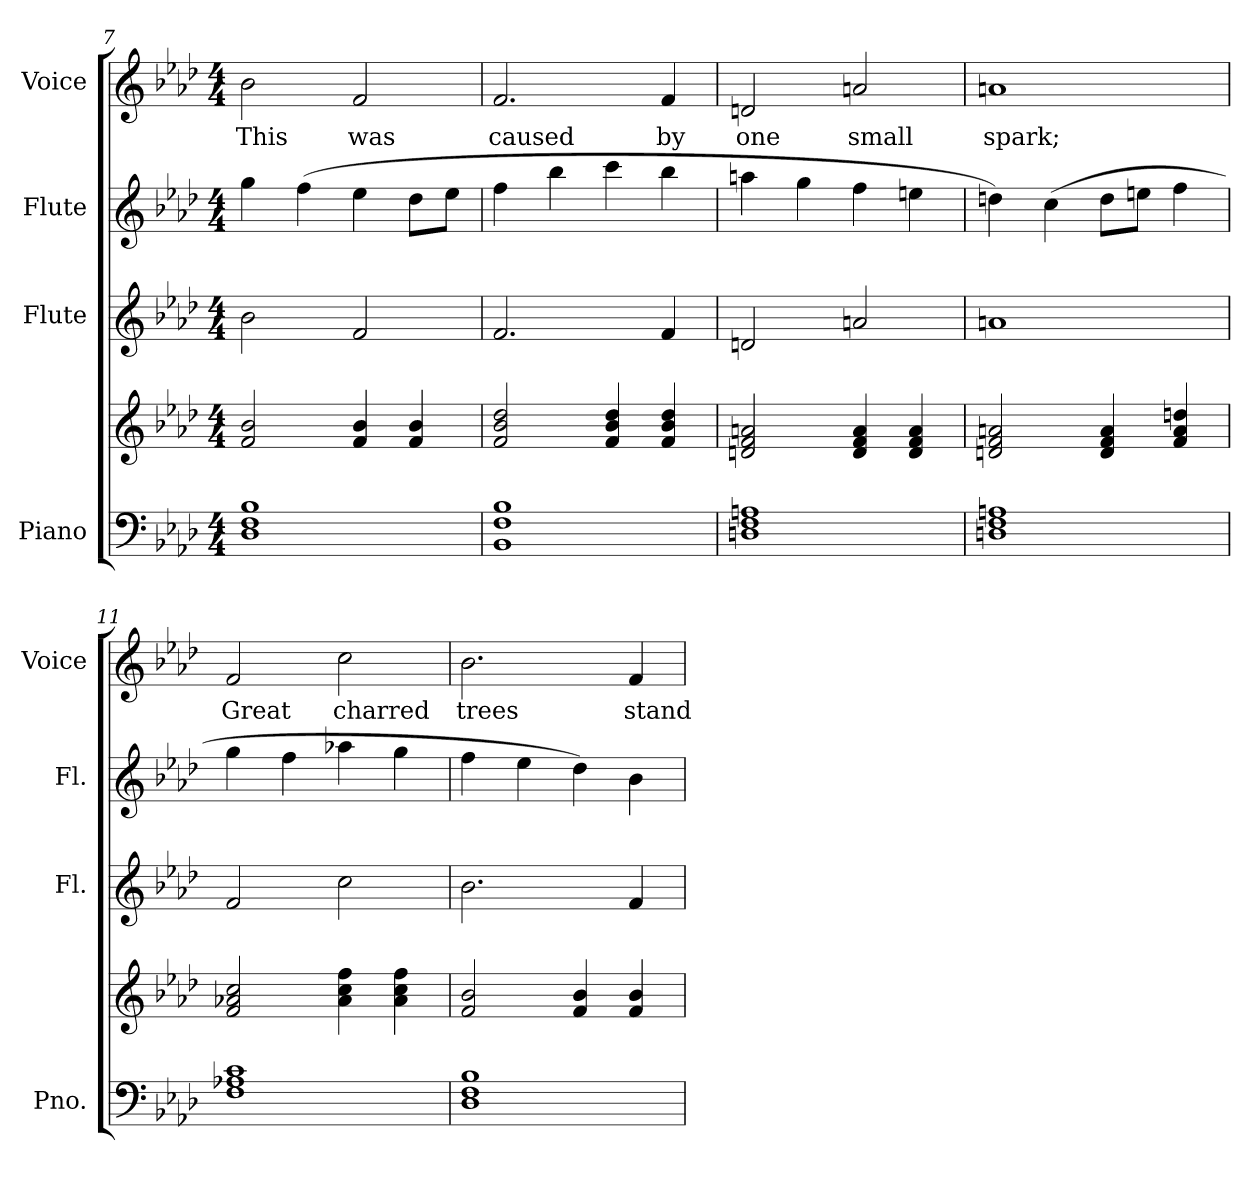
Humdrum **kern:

**kern	**kern	**kern	**kern	**kern	**text
*part4	*part4	*part3	*part2	*part1	*part1
*staff5	*staff4	*staff3	*staff2	*staff1	*staff1
*I"Piano	*	*I"Flute	*I"Flute	*I"Voice	*
*I'Pno.	*	*I'Fl.	*I'Fl.	*I'Voice	*
!!LO:LB:g=z
*clefF4	*clefG2	*clefG2	*clefG2	*clefG2	*
*k[b-e-a-d-]	*k[b-e-a-d-]	*k[b-e-a-d-]	*k[b-e-a-d-]	*k[b-e-a-d-]	*
*A-:	*A-:	*A-:	*A-:	*A-:	*
*M4/4	*M4/4	*M4/4	*M4/4	*M4/4	*
=7	=7	=7	=7	=7	=7
!	!	!	!	!	!LO:LY:b:color=#000000
1D-i 1Fi 1B-i	2fi/ 2b-i	2b-i\	4ggi\	2b-i\	This
.	.	.	(4ffi\	.	.
!	!	!	!	!	!LO:LY:b:color=#000000
.	4fi/ 4b-i	2fi/	4ee-i\	2fi/	was
.	4fi/ 4b-i	.	8dd-i\L	.	.
.	.	.	8ee-i\J	.	.
=8	=8	=8	=8	=8	=8
!	!	!	!	!	!LO:LY:b:color=#000000
1BB-i 1Fi 1B-i	2fi/ 2b-i 2dd-i	2.fi/	4ffi\	2.fi/	caused
.	.	.	4bb-i\	.	.
.	4fi/ 4b-i 4dd-i	.	4ccci\	.	.
!	!	!	!	!	!LO:LY:b:color=#000000
.	4fi/ 4b-i 4dd-i	4fi/	4bb-i\	4fi/	by
=9	=9	=9	=9	=9	=9
!	!	!	!	!	!LO:LY:b:color=#000000
1Dni 1Fi 1Ani	2dni/ 2fi 2ani	2dni/	4aani\	2dni/	one
.	.	.	4ggi\	.	.
!	!	!	!	!	!LO:LY:b:color=#000000
.	4di/ 4fi 4ai	2ani/	4ffi\	2ani/	small
.	4di/ 4fi 4ai	.	4eeni\	.	.
=10	=10	=10	=10	=10	=10
!	!	!	!	!	!LO:LY:b:color=#000000
1Dni 1Fi 1Ani	2dni/ 2fi 2ani	1ani	4ddni\)	1ani	spark;
.	.	.	(4cci\	.	.
.	4di/ 4fi 4ai	.	8ddi\L	.	.
.	.	.	8eeni\J	.	.
.	4fi/ 4ai 4ddni	.	4ffi\	.	.
=11	=11	=11	=11	=11	=11
!	!	!	!	!	!LO:LY:b:color=#000000
1Fi 1A-Xi 1ci	2fi/ 2a-Xi 2cci	2fi/	4ggi\	2fi/	Great
.	.	.	4ffi\	.	.
!	!	!	!	!	!LO:LY:b:color=#000000
.	4a-i\ 4cci 4ffi	2cci\	4aa-Xi\	2cci\	charred
.	4a-i\ 4cci 4ffi	.	4ggi\	.	.
=12	=12	=12	=12	=12	=12
!	!	!	!	!	!LO:LY:b:color=#000000
1D-i 1Fi 1B-i	2fi/ 2b-i	2.b-i\	4ffi\	2.b-i\	trees
.	.	.	4ee-i\	.	.
.	4fi/ 4b-i	.	4dd-i\)	.	.
!	!	!	!	!	!LO:LY:b:color=#000000
.	4fi/ 4b-i	4fi/	4b-i\	4fi/	stand
=	=	=	=	=	=
*-	*-	*-	*-	*-	*-
